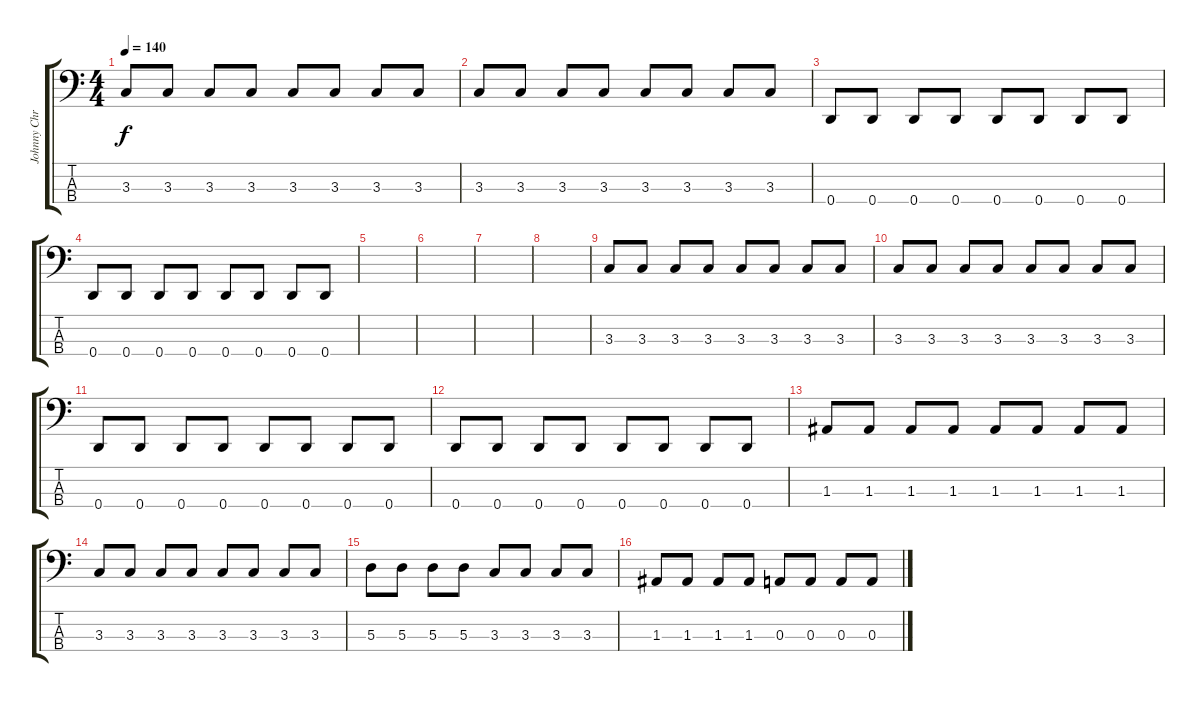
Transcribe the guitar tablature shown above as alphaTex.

\track ("Johnny Christ" "Johnny Chr") {instrument electricbassfinger}
\staff {score tabs}
\tuning (G2 D2 A1 D1) {hide}
\ts (4 4)
\tempo 140
\clef f4
\ks c
3.3.8{dy f} 3.3.8 3.3.8 3.3.8 3.3.8 3.3.8 3.3.8 3.3.8 |
3.3.8 3.3.8 3.3.8 3.3.8 3.3.8 3.3.8 3.3.8 3.3.8 |
0.4.8 0.4.8 0.4.8 0.4.8 0.4.8 0.4.8 0.4.8 0.4.8 |
0.4.8 0.4.8 0.4.8 0.4.8 0.4.8 0.4.8 0.4.8 0.4.8 |
|
|
|
|
3.3.8 3.3.8 3.3.8 3.3.8 3.3.8 3.3.8 3.3.8 3.3.8 |
3.3.8 3.3.8 3.3.8 3.3.8 3.3.8 3.3.8 3.3.8 3.3.8 |
0.4.8 0.4.8 0.4.8 0.4.8 0.4.8 0.4.8 0.4.8 0.4.8 |
0.4.8 0.4.8 0.4.8 0.4.8 0.4.8 0.4.8 0.4.8 0.4.8 |
1.3.8 1.3.8 1.3.8 1.3.8 1.3.8 1.3.8 1.3.8 1.3.8 |
3.3.8 3.3.8 3.3.8 3.3.8 3.3.8 3.3.8 3.3.8 3.3.8 |
5.3.8 5.3.8 5.3.8 5.3.8 3.3.8 3.3.8 3.3.8 3.3.8 |
1.3.8 1.3.8 1.3.8 1.3.8 0.3.8 0.3.8 0.3.8 0.3.8
